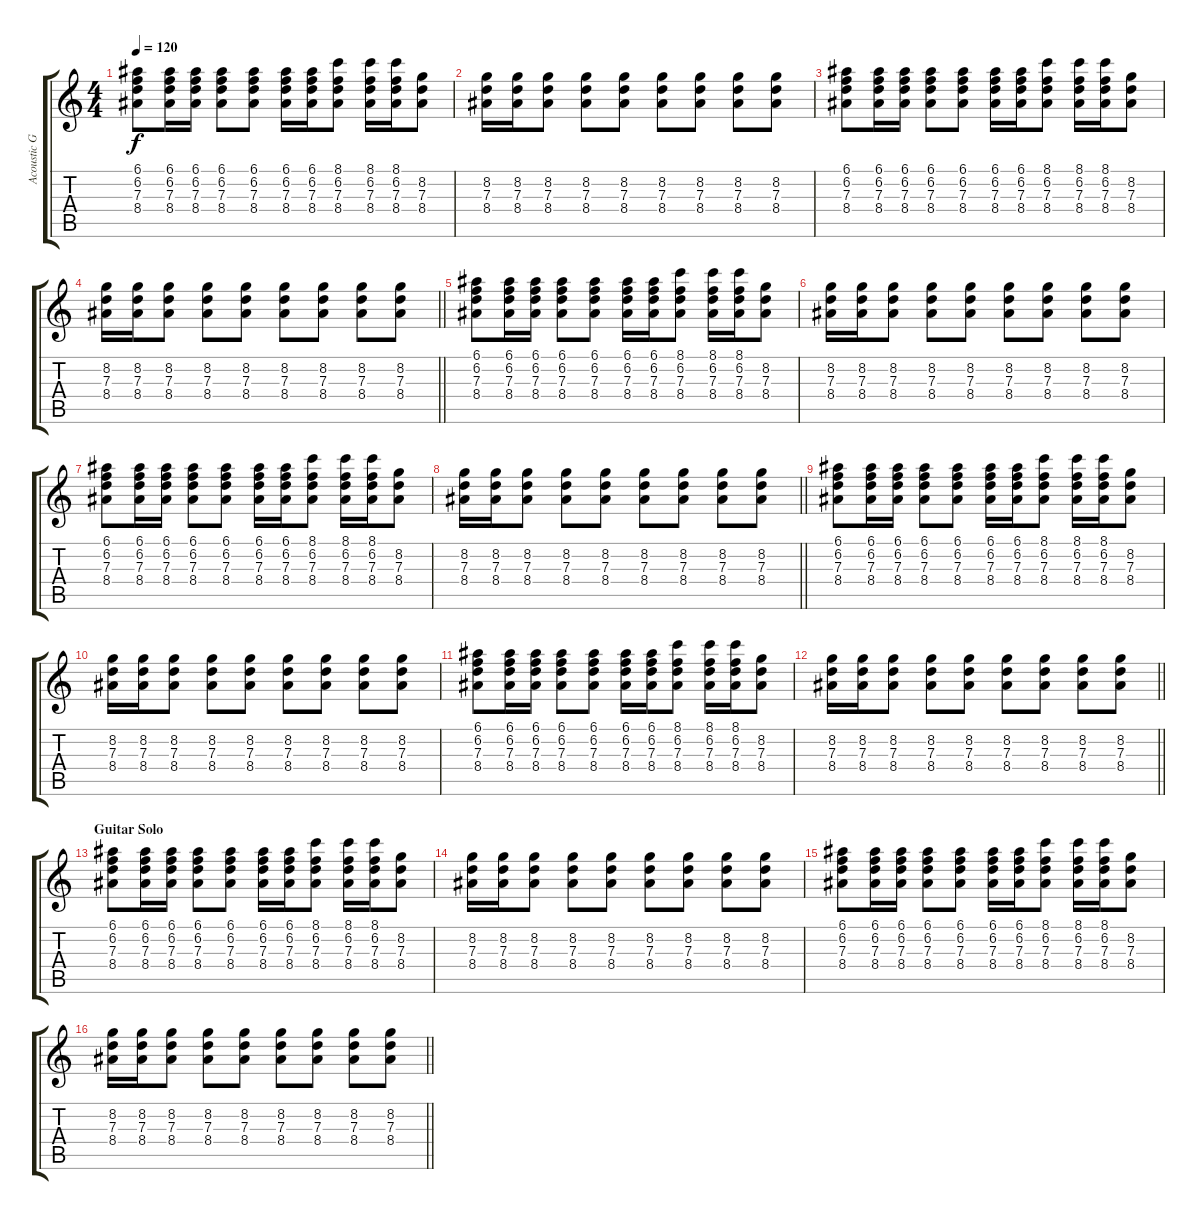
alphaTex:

\track ("Acoustic Guitar" "Acoustic G") {instrument acousticguitarsteel}
\staff {score tabs}
\tuning (E4 B3 G3 D3 A2 E2) {hide}
\ts (4 4)
\tempo 120
\clef g2
\ks c
(6.1 6.2 7.3 8.4).8{dy f} (6.1 6.2 7.3 8.4).16 (6.1 6.2 7.3 8.4).16 (6.1 6.2 7.3 8.4).8 (6.1 6.2 7.3 8.4).8 (6.1 6.2 7.3 8.4).16 (6.1 6.2 7.3 8.4).16 (8.1 6.2 7.3 8.4).8 (8.1 6.2 7.3 8.4).16 (8.1 6.2 7.3 8.4).16 (8.2 7.3 8.4).8 |
(8.2 7.3 8.4).16 (8.2 7.3 8.4).16 (8.2 7.3 8.4).8 (8.2 7.3 8.4).8 (8.2 7.3 8.4).8 (8.2 7.3 8.4).8 (8.2 7.3 8.4).8 (8.2 7.3 8.4).8 (8.2 7.3 8.4).8 |
(6.1 6.2 7.3 8.4).8 (6.1 6.2 7.3 8.4).16 (6.1 6.2 7.3 8.4).16 (6.1 6.2 7.3 8.4).8 (6.1 6.2 7.3 8.4).8 (6.1 6.2 7.3 8.4).16 (6.1 6.2 7.3 8.4).16 (8.1 6.2 7.3 8.4).8 (8.1 6.2 7.3 8.4).16 (8.1 6.2 7.3 8.4).16 (8.2 7.3 8.4).8 |
\barLineRight lightlight
(8.2 7.3 8.4).16 (8.2 7.3 8.4).16 (8.2 7.3 8.4).8 (8.2 7.3 8.4).8 (8.2 7.3 8.4).8 (8.2 7.3 8.4).8 (8.2 7.3 8.4).8 (8.2 7.3 8.4).8 (8.2 7.3 8.4).8 |
(6.1 6.2 7.3 8.4).8 (6.1 6.2 7.3 8.4).16 (6.1 6.2 7.3 8.4).16 (6.1 6.2 7.3 8.4).8 (6.1 6.2 7.3 8.4).8 (6.1 6.2 7.3 8.4).16 (6.1 6.2 7.3 8.4).16 (8.1 6.2 7.3 8.4).8 (8.1 6.2 7.3 8.4).16 (8.1 6.2 7.3 8.4).16 (8.2 7.3 8.4).8 |
(8.2 7.3 8.4).16 (8.2 7.3 8.4).16 (8.2 7.3 8.4).8 (8.2 7.3 8.4).8 (8.2 7.3 8.4).8 (8.2 7.3 8.4).8 (8.2 7.3 8.4).8 (8.2 7.3 8.4).8 (8.2 7.3 8.4).8 |
(6.1 6.2 7.3 8.4).8 (6.1 6.2 7.3 8.4).16 (6.1 6.2 7.3 8.4).16 (6.1 6.2 7.3 8.4).8 (6.1 6.2 7.3 8.4).8 (6.1 6.2 7.3 8.4).16 (6.1 6.2 7.3 8.4).16 (8.1 6.2 7.3 8.4).8 (8.1 6.2 7.3 8.4).16 (8.1 6.2 7.3 8.4).16 (8.2 7.3 8.4).8 |
\barLineRight lightlight
(8.2 7.3 8.4).16 (8.2 7.3 8.4).16 (8.2 7.3 8.4).8 (8.2 7.3 8.4).8 (8.2 7.3 8.4).8 (8.2 7.3 8.4).8 (8.2 7.3 8.4).8 (8.2 7.3 8.4).8 (8.2 7.3 8.4).8 |
(6.1 6.2 7.3 8.4).8 (6.1 6.2 7.3 8.4).16 (6.1 6.2 7.3 8.4).16 (6.1 6.2 7.3 8.4).8 (6.1 6.2 7.3 8.4).8 (6.1 6.2 7.3 8.4).16 (6.1 6.2 7.3 8.4).16 (8.1 6.2 7.3 8.4).8 (8.1 6.2 7.3 8.4).16 (8.1 6.2 7.3 8.4).16 (8.2 7.3 8.4).8 |
(8.2 7.3 8.4).16 (8.2 7.3 8.4).16 (8.2 7.3 8.4).8 (8.2 7.3 8.4).8 (8.2 7.3 8.4).8 (8.2 7.3 8.4).8 (8.2 7.3 8.4).8 (8.2 7.3 8.4).8 (8.2 7.3 8.4).8 |
(6.1 6.2 7.3 8.4).8 (6.1 6.2 7.3 8.4).16 (6.1 6.2 7.3 8.4).16 (6.1 6.2 7.3 8.4).8 (6.1 6.2 7.3 8.4).8 (6.1 6.2 7.3 8.4).16 (6.1 6.2 7.3 8.4).16 (8.1 6.2 7.3 8.4).8 (8.1 6.2 7.3 8.4).16 (8.1 6.2 7.3 8.4).16 (8.2 7.3 8.4).8 |
\barLineRight lightlight
(8.2 7.3 8.4).16 (8.2 7.3 8.4).16 (8.2 7.3 8.4).8 (8.2 7.3 8.4).8 (8.2 7.3 8.4).8 (8.2 7.3 8.4).8 (8.2 7.3 8.4).8 (8.2 7.3 8.4).8 (8.2 7.3 8.4).8 |
\section ("" "Guitar Solo")
(6.1 6.2 7.3 8.4).8 (6.1 6.2 7.3 8.4).16 (6.1 6.2 7.3 8.4).16 (6.1 6.2 7.3 8.4).8 (6.1 6.2 7.3 8.4).8 (6.1 6.2 7.3 8.4).16 (6.1 6.2 7.3 8.4).16 (8.1 6.2 7.3 8.4).8 (8.1 6.2 7.3 8.4).16 (8.1 6.2 7.3 8.4).16 (8.2 7.3 8.4).8 |
(8.2 7.3 8.4).16 (8.2 7.3 8.4).16 (8.2 7.3 8.4).8 (8.2 7.3 8.4).8 (8.2 7.3 8.4).8 (8.2 7.3 8.4).8 (8.2 7.3 8.4).8 (8.2 7.3 8.4).8 (8.2 7.3 8.4).8 |
(6.1 6.2 7.3 8.4).8 (6.1 6.2 7.3 8.4).16 (6.1 6.2 7.3 8.4).16 (6.1 6.2 7.3 8.4).8 (6.1 6.2 7.3 8.4).8 (6.1 6.2 7.3 8.4).16 (6.1 6.2 7.3 8.4).16 (8.1 6.2 7.3 8.4).8 (8.1 6.2 7.3 8.4).16 (8.1 6.2 7.3 8.4).16 (8.2 7.3 8.4).8 |
\barLineRight lightlight
(8.2 7.3 8.4).16 (8.2 7.3 8.4).16 (8.2 7.3 8.4).8 (8.2 7.3 8.4).8 (8.2 7.3 8.4).8 (8.2 7.3 8.4).8 (8.2 7.3 8.4).8 (8.2 7.3 8.4).8 (8.2 7.3 8.4).8
